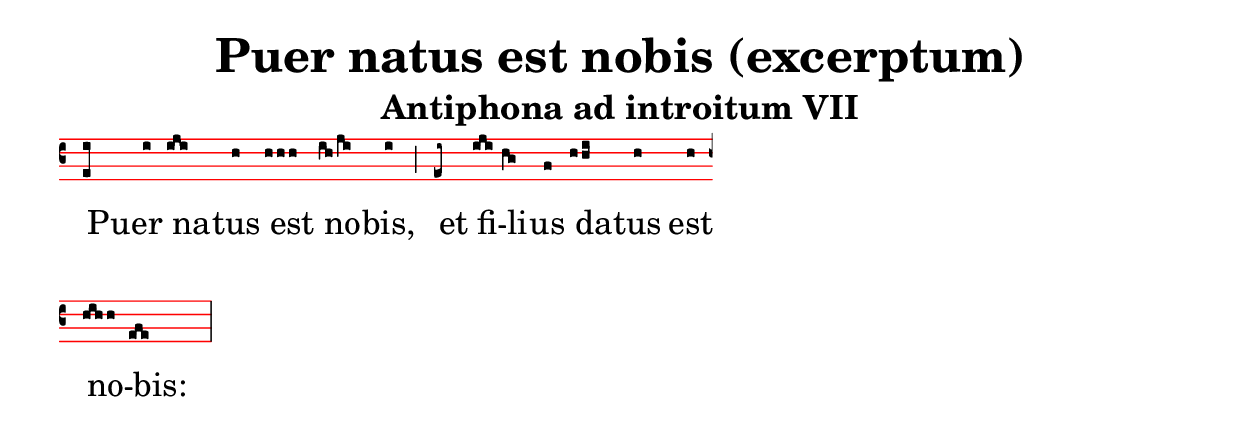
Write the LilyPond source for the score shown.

\version "2.7.32"
\header {
    title	= "Puer natus est nobis (excerptum)"
    subtitle	= "Antiphona ad introitum VII"
    texidoc = "

Demonstrate gregorian chant notation

This file pretty nicely demonstrates what still does
not work among ligatures: (i) horizontal spacing between ligatures and
lyrics aligment is broken; (ii) lily crashes when removing
Stem_engraver, but still using Slur_engraver (this is useful needed
for the \oldaddlyrics feature when no slurs are to be typeset); (iii)
episem causes a parse error (this used to work a while ago); (iv)
support for augmentum dots is missing; (v) accidentals must be placed
before the ligature (not demonstrated in this example)."

}

#(set-global-staff-size 26)
\include "gregorian-init.ly"

%%% N.B.: Yes, I know, the formatting of the following looks awful,
%%% but this is intentional for editorial purposes (simplifies some
%%% global search/replace operations in emacs).

cantus = \context VaticanaVoice = "cantus"  {
  \[ g4\melisma %%% Pu-
    \pes
    d'\melismaEnd
  \]
  d'		%%% er
  \[ d'\melisma %%% na-
    \pes e' \flexa
    d'\melismaEnd
  \]
  c'		%%% tus
  \[ c'\melisma %%% est
    c'
    c'\melismaEnd
  \]
  \[ d'\melisma %%% no-
    \flexa c' e' \flexa
    d'\melismaEnd
  \]
  d'            %%% bis,
  \divisioMaior
  \[ g\melisma %%% et
    \pes \deminutum
    d'\melismaEnd
  \]
  \[ d'\melisma %%% fi-
    \pes e' \flexa
    d'\melismaEnd
  \]
  \[ c'\melisma %%% li-
    \flexa
    b\melismaEnd
  \]
  a		%%% us
  \[ c'\melisma %%% da-
    c' \pes
    d'\melismaEnd
  \]
  c'		%%% tus-
  c'		%%% est
  \[ c'\melisma %%% no-
    \pes d' \flexa c'
    c'\melismaEnd
  \]
  \[ g\melisma %%% bis:
    \pes a \flexa
    g\melismaEnd
  \]
  \divisioMaxima
}

verba = \context Lyrics = "verba" \lyricmode {
  Pu -- er na -- tus est no -- bis,
  et fi -- li -- us da -- tus est no -- bis:
}

\paper  {
    line-thickness = \staff-space / 7.0
}

\score {
  <<
    \cantus
    \lyricsto "cantus" \verba
  >>
  \layout {
    line-width = 137.0\mm
    width = 137.0\mm
    indent = 0.0
    ragged-right = ##t
    packed = ##t
    \context {
      \Score
      \remove Bar_number_engraver
%     \override SpacingSpanner #'spacing-increment = #0.5
      timing = ##f

      % Maybe don't do this except for transcription -- it may produce
      % additional space
      barAlways = ##t
%     skipBars = ##t
    }
  }
}
